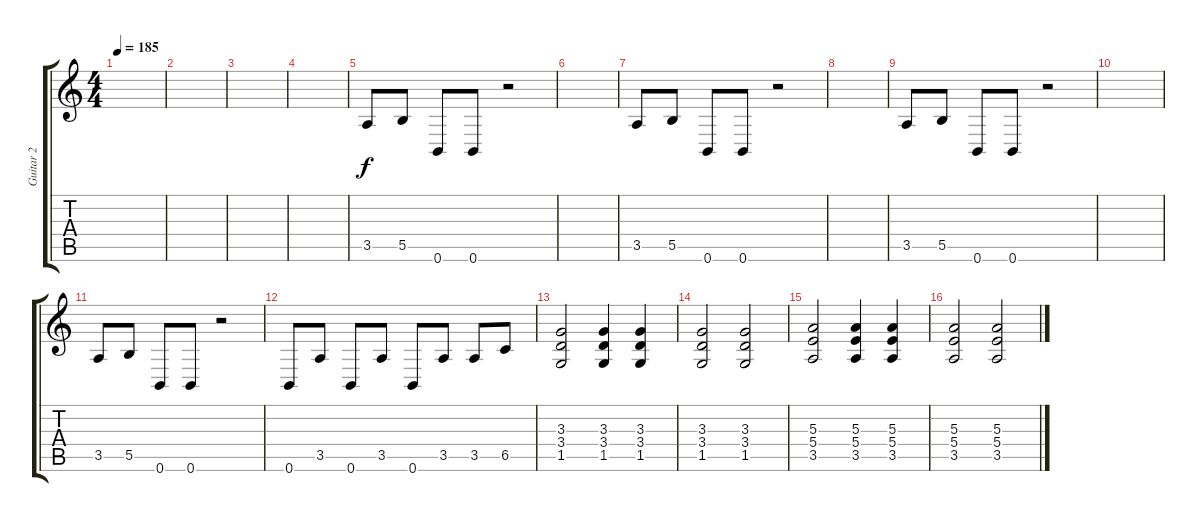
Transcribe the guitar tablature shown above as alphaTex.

\track ("Guitar 2" "Guitar 2") {instrument overdrivenguitar}
\staff {score tabs}
\tuning (Db4 Ab3 E3 B2 Gb2 B1) {hide}
\ts (4 4)
\tempo 185
\clef g2
\ks c
|
|
|
|
3.5.8 5.5.8 0.6.8 0.6.8 r.2 |
|
3.5.8 5.5.8 0.6.8 0.6.8 r.2 |
|
3.5.8 5.5.8 0.6.8 0.6.8 r.2 |
|
3.5.8 5.5.8 0.6.8 0.6.8 r.2 |
0.6.8 3.5.8 0.6.8 3.5.8 0.6.8 3.5.8 3.5.8 6.5.8 |
(3.3 3.4 1.5).2 (3.3 3.4 1.5).4 (3.3 3.4 1.5).4 |
(3.3 3.4 1.5).2 (3.3 3.4 1.5).2 |
(5.3 5.4 3.5).2 (5.3 5.4 3.5).4 (5.3 5.4 3.5).4 |
(5.3 5.4 3.5).2 (5.3 5.4 3.5).2
